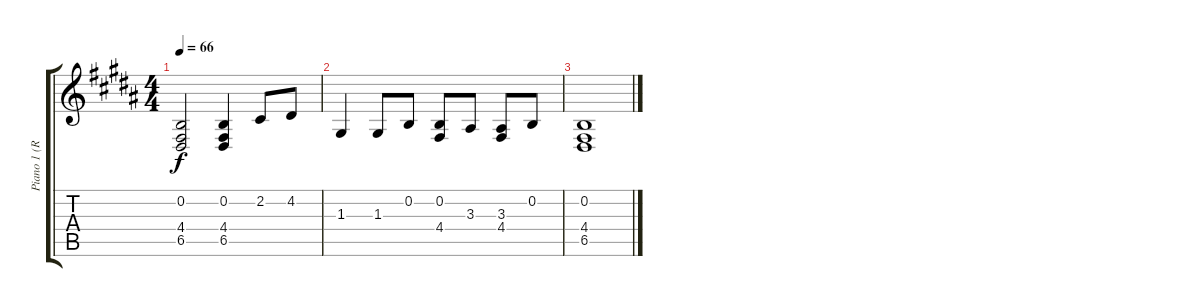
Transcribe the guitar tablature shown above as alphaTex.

\track ("Piano 1 (Right hand)" "Piano 1 (R") {instrument acousticgrandpiano}
\staff {score tabs}
\tuning (E4 B3 G3 D3 A2 E2) {hide}
\ts (4 4)
\tempo 66
\clef g2
\ks b
(0.2 4.4 6.5).2{dy f} (0.2 4.4 6.5).4 2.2.8 4.2.8 |
1.3.4 1.3.8 0.2.8 (0.2 4.4).8 3.3.8 (3.3 4.4).8 0.2.8 |
(0.2 4.4 6.5).1
